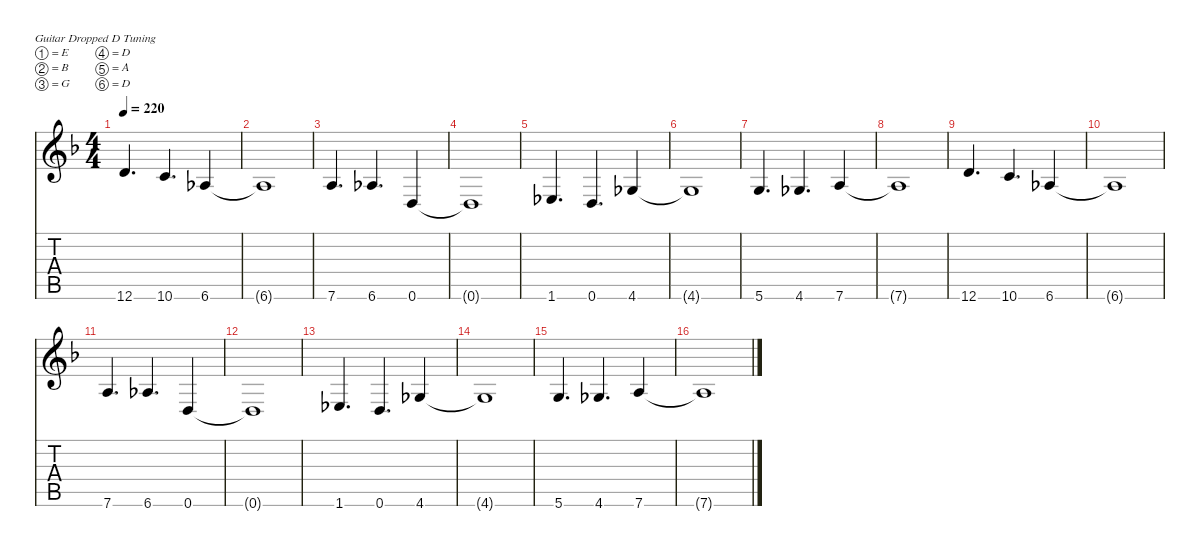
\hideDynamics
\bracketExtendMode nobrackets
\singleTrackTrackNamePolicy hidden
\multiTrackTrackNamePolicy hidden
\firstSystemTrackNameMode fullname
\firstSystemTrackNameOrientation horizontal
\otherSystemsTrackNameOrientation horizontal
\track ("Guitar-spare" "E-Gt") {instrument distortionguitar}
\staff {score tabs}
\tuning (E4 B3 G3 D3 A2 D2)
\ts (4 4)
\tempo 220
\clef g2
\ks dminor
12.6{acc forcenatural}.4{d dy f} 10.6{acc forcenatural}.4{d} 6.6{acc b}.4 |
6.6{t acc b}.1 |
7.6{acc forcenatural}.4{d} 6.6{acc b}.4{d} 0.6{acc forcenatural}.4 |
0.6{t acc forcenatural}.1 |
1.6{acc b}.4{d} 0.6{acc forcenatural}.4{d} 4.6{acc b}.4 |
4.6{t acc b}.1 |
5.6{acc forcenatural}.4{d} 4.6{acc b}.4{d} 7.6{acc forcenatural}.4 |
7.6{t acc forcenatural}.1 |
12.6{acc forcenatural}.4{d} 10.6{acc forcenatural}.4{d} 6.6{acc b}.4 |
6.6{t acc b}.1 |
7.6{acc forcenatural}.4{d} 6.6{acc b}.4{d} 0.6{acc forcenatural}.4 |
0.6{t acc forcenatural}.1 |
1.6{acc b}.4{d} 0.6{acc forcenatural}.4{d} 4.6{acc b}.4 |
4.6{t acc b}.1 |
5.6{acc forcenatural}.4{d} 4.6{acc b}.4{d} 7.6{acc forcenatural}.4 |
7.6{t acc forcenatural}.1
